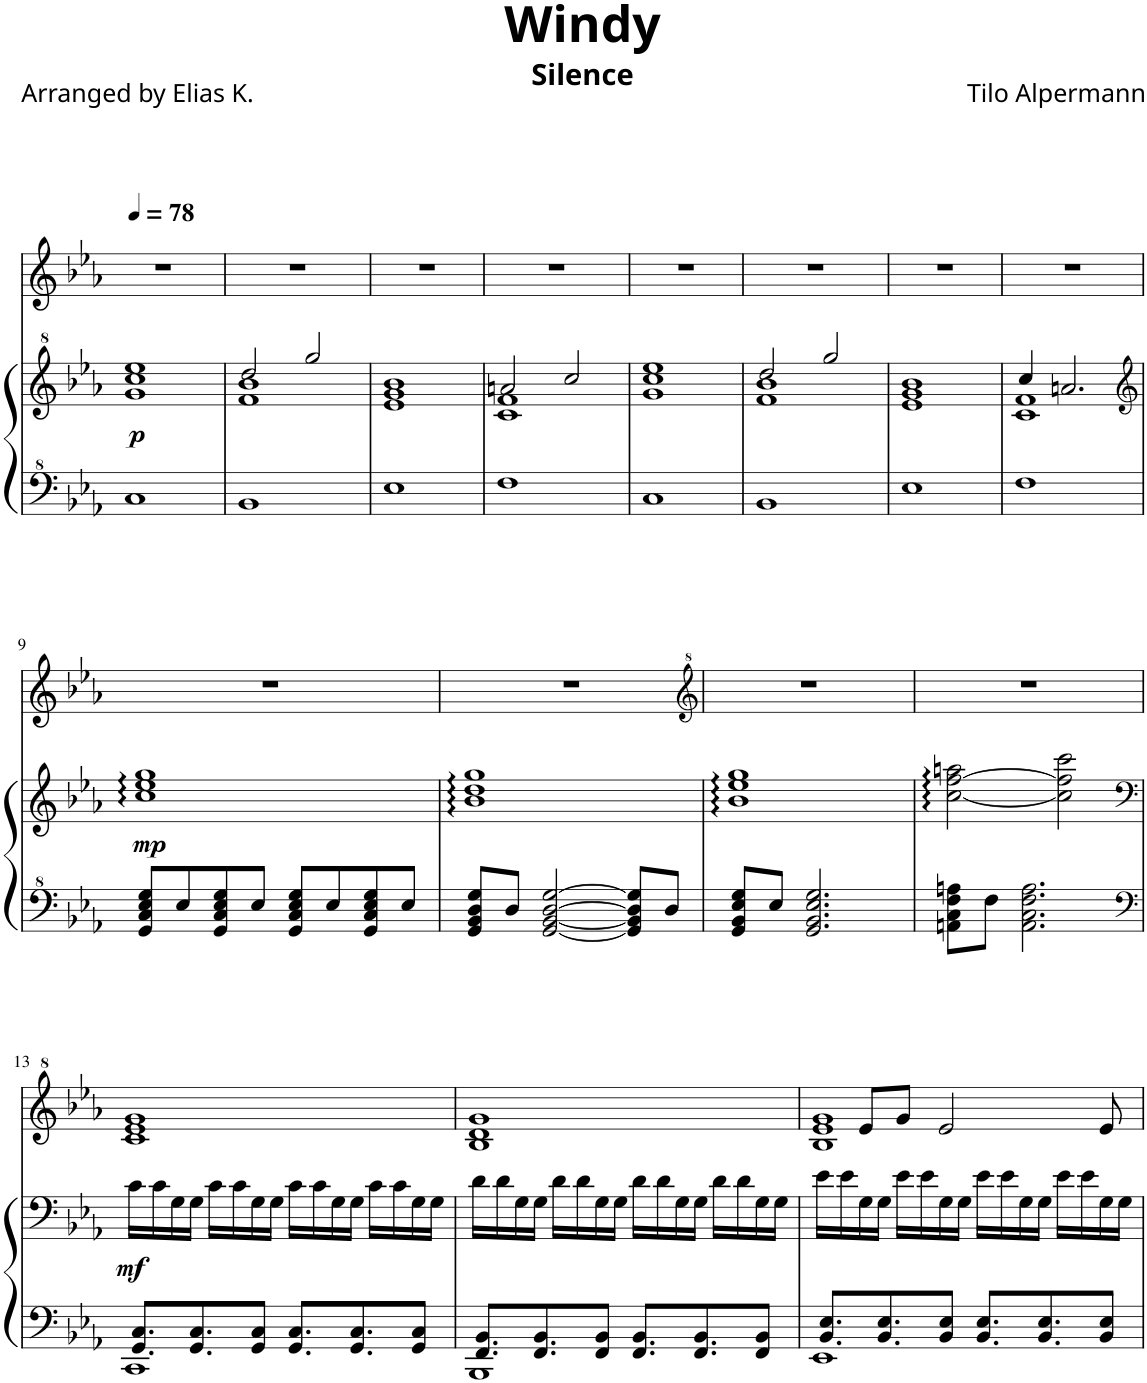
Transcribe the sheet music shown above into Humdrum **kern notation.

**kern	**kern	**kern	**dynam
*part1	*part1	*part1	*part1
*staff3	*staff2	*staff1	*staff1/2/3
*I"Klavier	*	*	*
*I'Klav.	*	*	*
*clefF^4	*clefG^2	*clefG2	*
*k[b-e-a-]	*k[b-e-a-]	*k[b-e-a-]	*
=1	=1	=1	=1
!	!	!	!LO:DY:b=2
1c	1gg 1ccc 1eee-	1r	p
=2	=2	=2	=2
*	*^	*	*
1B-	2ddd/	1ff 1bb-	1r	.
.	2ggg/	.	.	.
*	*v	*v	*	*
=3	=3	=3	=3
1e-	1ee- 1gg 1bb-	1r	.
=4	=4	=4	=4
*	*^	*	*
1f	2aan/	1cc 1ff	1r	.
.	2ccc/	.	.	.
*	*v	*v	*	*
=5	=5	=5	=5
1c	1gg 1ccc 1eee-	1r	.
=6	=6	=6	=6
*	*^	*	*
1B-	2ddd/	1ff 1bb-	1r	.
.	2ggg/	.	.	.
*	*v	*v	*	*
=7	=7	=7	=7
1e-	1ee- 1gg 1bb-	1r	.
=8	=8	=8	=8
*	*^	*	*
1f	4ccc/	1cc 1ff	1r	.
.	2.aan/	.	.	.
*	*v	*v	*	*
!!LO:LB:g=z
=9	=9	=9	=9
*	*clefG2	*	*
!	!	!	!LO:DY:b=2
8G/ 8c/ 8e-/ 8g/L	1cc:: 1ee-:: 1gg::	1r	mp
8e-/	.	.	.
8G/ 8c/ 8e-/ 8g/	.	.	.
8e-/J	.	.	.
8G/ 8c/ 8e-/ 8g/L	.	.	.
8e-/	.	.	.
8G/ 8c/ 8e-/ 8g/	.	.	.
8e-/J	.	.	.
=10	=10	=10	=10
8G/ 8B-/ 8d/ 8g/L	1b-:: 1dd:: 1gg::	1r	.
8d/J	.	.	.
[2G/ [2B-/ [2d/ [2g/	.	.	.
8G/] 8B-/] 8d/] 8g/]L	.	.	.
8d/J	.	.	.
=11	=11	=11	=11
*	*	*clefG^2	*
8G/ 8B-/ 8e-/ 8g/L	1b-:: 1ee-:: 1gg::	1r	.
8e-/J	.	.	.
2.G/ 2.B-/ 2.e-/ 2.g/	.	.	.
=12	=12	=12	=12
8An\ 8c\ 8f\ 8an\L	[2cc\:: [2ff\:: 2aan\::	1r	.
8f\J	.	.	.
2.A\ 2.c\ 2.f\ 2.a\	.	.	.
.	2cc\] 2ff\] 2ccc\	.	.
!!LO:LB:g=z
=13	=13	=13	=13
*clefF4	*clefF4	*	*
*^	*	*	*
!	!	!	!	!LO:DY:b=2
8.GG/ 8.C/L	1CC	16c\LL	1cc 1ee- 1gg	mf
.	.	16c\	.	.
.	.	16G\	.	.
8.GG/ 8.C/	.	16G\JJ	.	.
.	.	16c\LL	.	.
.	.	16c\	.	.
8GG/ 8C/J	.	16G\	.	.
.	.	16G\JJ	.	.
8.GG/ 8.C/L	.	16c\LL	.	.
.	.	16c\	.	.
.	.	16G\	.	.
8.GG/ 8.C/	.	16G\JJ	.	.
.	.	16c\LL	.	.
.	.	16c\	.	.
8GG/ 8C/J	.	16G\	.	.
.	.	16G\JJ	.	.
=14	=14	=14	=14	=14
8.FF/ 8.BB-/L	1BBB-	16d\LL	1b- 1dd 1gg	.
.	.	16d\	.	.
.	.	16G\	.	.
8.FF/ 8.BB-/	.	16G\JJ	.	.
.	.	16d\LL	.	.
.	.	16d\	.	.
8FF/ 8BB-/J	.	16G\	.	.
.	.	16G\JJ	.	.
8.FF/ 8.BB-/L	.	16d\LL	.	.
.	.	16d\	.	.
.	.	16G\	.	.
8.FF/ 8.BB-/	.	16G\JJ	.	.
.	.	16d\LL	.	.
.	.	16d\	.	.
8FF/ 8BB-/J	.	16G\	.	.
.	.	16G\JJ	.	.
=15	=15	=15	=15	=15
*	*	*	*^	*
8.BB-/ 8.E-/L	1EE-	16e-\LL	1b- 1ee- 1gg	8ryy	.
.	.	16e-\	.	.	.
.	.	16G\	.	8ee-/L	.
8.BB-/ 8.E-/	.	16G\JJ	.	.	.
.	.	16e-\LL	.	8gg/J	.
.	.	16e-\	.	.	.
8BB-/ 8E-/J	.	16G\	.	2ee-/	.
.	.	16G\JJ	.	.	.
8.BB-/ 8.E-/L	.	16e-\LL	.	.	.
.	.	16e-\	.	.	.
.	.	16G\	.	.	.
8.BB-/ 8.E-/	.	16G\JJ	.	.	.
.	.	16e-\LL	.	.	.
.	.	16e-\	.	.	.
8BB-/ 8E-/J	.	16G\	.	8ee-/	.
.	.	16G\JJ	.	.	.
*v	*v	*	*v	*v	*
=	=	=	=
*-	*-	*-	*-
